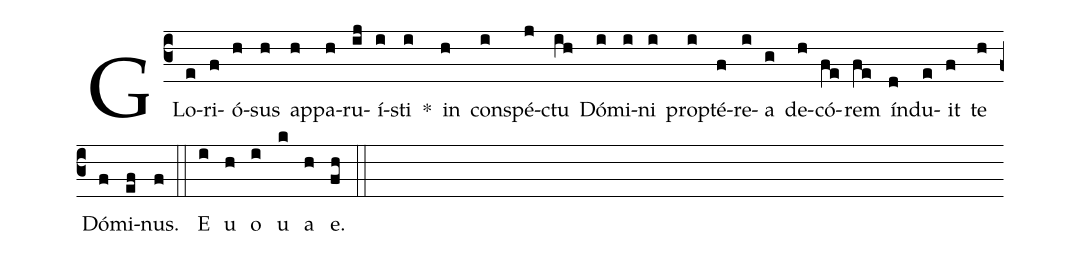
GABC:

%%
(c3)
GLo(e)ri(f)ó(h)sus(h) ap(h)pa(h)ru(ij)í(i)sti(i) *()
in(h) con(i)spé(j)ctu(ih) Dó(i)mi(i)ni(i) pro(i)pté(f)re(i)a(g) de(h)có(fe)rem(fe) ín(d)du(e)it(f) te(h) Dó(f)mi(ef)nus.(f) (::)
E(i) u(h) o (i) u(k) a(h) e.(fh) (::)
